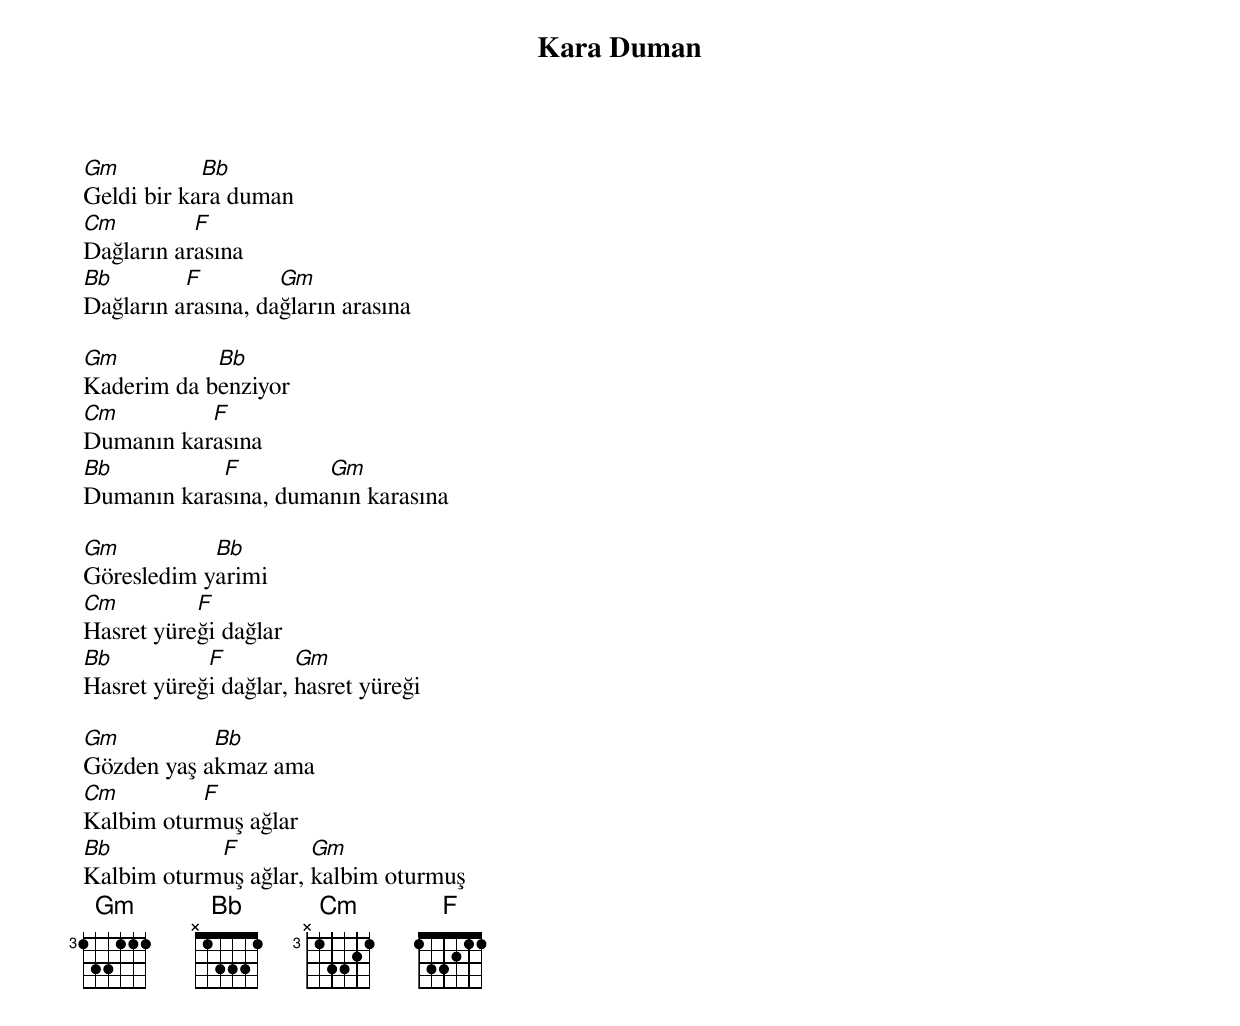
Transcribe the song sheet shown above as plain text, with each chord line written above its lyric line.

{title: Kara Duman}
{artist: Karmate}

Gm          Bb
Geldi bir kara duman
Cm         F
Dağların arasına
Bb        F         Gm
Dağların arasına, dağların arasına

Gm          Bb
Kaderim da benziyor
Cm         F
Dumanın karasına
Bb          F         Gm
Dumanın karasına, dumanın karasına

Gm          Bb
Göresledim yarimi
Cm         F
Hasret yüreği dağlar
Bb          F         Gm
Hasret yüreği dağlar, hasret yüreği

Gm          Bb
Gözden yaş akmaz ama
Cm         F
Kalbim oturmuş ağlar
Bb          F         Gm
Kalbim oturmuş ağlar, kalbim oturmuş
